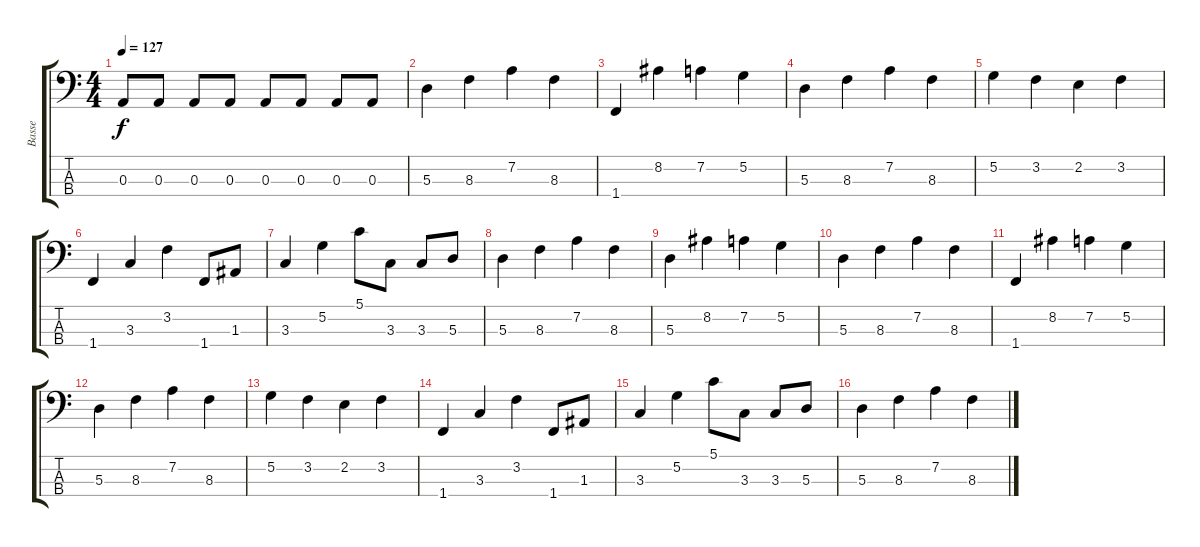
\track ("Basse" "Basse") {instrument electricbassfinger}
\staff {score tabs}
\tuning (G2 D2 A1 E1) {hide}
\ts (4 4)
\tempo 127
\clef f4
\ks c
0.3.8{dy f} 0.3.8 0.3.8 0.3.8 0.3.8 0.3.8 0.3.8 0.3.8 |
5.3.4 8.3.4 7.2.4 8.3.4 |
1.4.4 8.2.4 7.2.4 5.2.4 |
5.3.4 8.3.4 7.2.4 8.3.4 |
5.2.4 3.2.4 2.2.4 3.2.4 |
1.4.4 3.3.4 3.2.4 1.4.8 1.3.8 |
3.3.4 5.2.4 5.1.8 3.3.8 3.3.8 5.3.8 |
5.3.4 8.3.4 7.2.4 8.3.4 |
5.3.4 8.2.4 7.2.4 5.2.4 |
5.3.4 8.3.4 7.2.4 8.3.4 |
1.4.4 8.2.4 7.2.4 5.2.4 |
5.3.4 8.3.4 7.2.4 8.3.4 |
5.2.4 3.2.4 2.2.4 3.2.4 |
1.4.4 3.3.4 3.2.4 1.4.8 1.3.8 |
3.3.4 5.2.4 5.1.8 3.3.8 3.3.8 5.3.8 |
5.3.4 8.3.4 7.2.4 8.3.4
